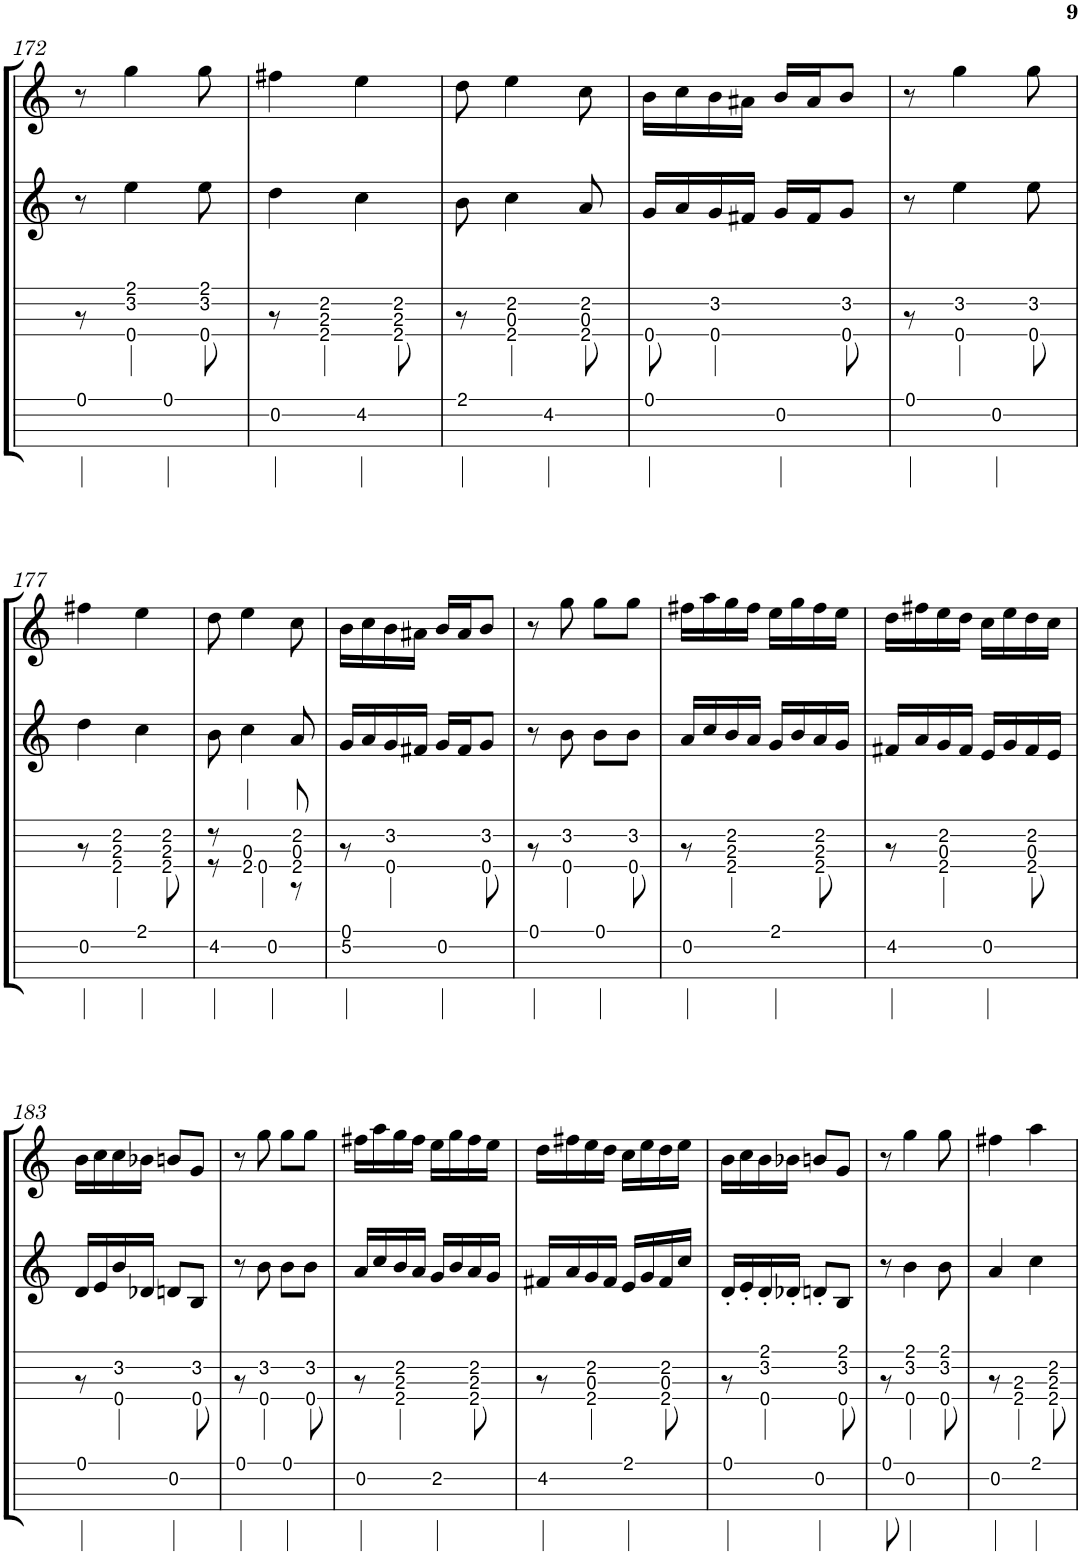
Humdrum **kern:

**kern	**kern	**kern	**kern
*part4	*part3	*part2	*part1
*staff4	*staff3	*staff2	*staff1
*I"Bass Guitar	*I"Ukulele	*I"Mandolin	*I"Mandolin
*	*	*I'Mdln	*I'Mdln
!!LO:PB:g=z
*	*	*clefG2	*clefG2
*k[]	*k[]	*k[]	*k[]
*M2/4	*M2/4	*M2/4	*M2/4
=172	=172	=172	=172
*	*	*^	*
4GG\	8r	8r	8ryy	8r
.	4G\ 4g\ 4b\	4ee\	4.ryy	4gg\
4GG\	.	.	.	.
.	8G\ 8g\ 8b\	8ee\	.	8gg\
*	*	*v	*v	*
=173	=173	=173	=173
4DD\	8r	4dd\	4ff#X\
.	4A\ 4d\ 4f#\	.	.
4FF#\	.	4cc\	4ee\
.	8A\ 8d\ 8f#\	.	.
=174	=174	=174	=174
4AA\	8r	8b\	8dd\
.	4A\ 4c\ 4f#\	4cc\	4ee\
4FF#\	.	.	.
.	8A\ 8c\ 8f#\	8a/	8cc\
=175	=175	=175	=175
4GG\	8G\	16g/LL	16b\LL
.	.	16a/	16cc\
.	4G\ 4g\	16g/	16b\
.	.	16f#X/JJ	16a#X\JJ
4DD\	.	16g/LL	16b/LL
.	.	16f#/J	16a#/J
.	8G\ 8g\	8g/J	8b/J
=176	=176	=176	=176
4GG\	8r	8r	8r
.	4G\ 4g\	4ee\	4gg\
4DD\	.	.	.
.	8G\ 8g\	8ee\	8gg\
!!LO:LB:g=z
=177	=177	=177	=177
4DD\	8r	4dd\	4ff#X\
.	4A\ 4d\ 4f#\	.	.
4AA\	.	4cc\	4ee\
.	8A\ 8d\ 8f#\	.	.
=178	=178	=178	=178
*	*^	*	*
4FF#\	8r	8r	8b\	8dd\
.	4A/ 4c/	4F#\	4cc\	4ee\
4DD\	.	.	.	.
.	8A/ 8c/ 8f#/	8r	8a/	8cc\
*	*v	*v	*	*
=179	=179	=179	=179
4GG\ 4GG\	8r	16g/LL	16b\LL
.	.	16a/	16cc\
.	4G\ 4g\	16g/	16b\
.	.	16f#X/JJ	16a#X\JJ
4DD\	.	16g/LL	16b/LL
.	.	16f#/J	16a#/J
.	8G\ 8g\	8g/J	8b/J
=180	=180	=180	=180
4GG\	8r	8r	8r
.	4G\ 4g\	8b\	8gg\
4GG\	.	8b\L	8gg\L
.	8G\ 8g\	8b\J	8gg\J
=181	=181	=181	=181
4DD\	8r	16a/LL	16ff#X\LL
.	.	16cc/	16aa\
.	4A\ 4d\ 4f#\	16b/	16gg\
.	.	16a/JJ	16ff#\JJ
4AA\	.	16g/LL	16ee\LL
.	.	16b/	16gg\
.	8A\ 8d\ 8f#\	16a/	16ff#\
.	.	16g/JJ	16ee\JJ
=182	=182	=182	=182
4FF#\	8r	16f#X/LL	16dd\LL
.	.	16a/	16ff#X\
.	4A\ 4c\ 4f#\	16g/	16ee\
.	.	16f#/JJ	16dd\JJ
4DD\	.	16e/LL	16cc\LL
.	.	16g/	16ee\
.	8A\ 8c\ 8f#\	16f#/	16dd\
.	.	16e/JJ	16cc\JJ
!!LO:LB:g=z
=183	=183	=183	=183
4GG\	8r	16d/LL	16b\LL
.	.	16e/	16cc\
.	4G\ 4g\	16b/	16cc\
.	.	16d-X/JJ	16b-X\JJ
4DD\	.	8dn/L	8bn/L
.	8G\ 8g\	8B/J	8g/J
=184	=184	=184	=184
4GG\	8r	8r	8r
.	4G\ 4g\	8b\	8gg\
4GG\	.	8b\L	8gg\L
.	8G\ 8g\	8b\J	8gg\J
=185	=185	=185	=185
4DD\	8r	16a/LL	16ff#X\LL
.	.	16cc/	16aa\
.	4A\ 4d\ 4f#\	16b/	16gg\
.	.	16a/JJ	16ff#\JJ
4EE\	.	16g/LL	16ee\LL
.	.	16b/	16gg\
.	8A\ 8d\ 8f#\	16a/	16ff#\
.	.	16g/JJ	16ee\JJ
=186	=186	=186	=186
4FF#\	8r	16f#X/LL	16dd\LL
.	.	16a/	16ff#X\
.	4A\ 4c\ 4f#\	16g/	16ee\
.	.	16f#/JJ	16dd\JJ
4AA\	.	16e/LL	16cc\LL
.	.	16g/	16ee\
.	8A\ 8c\ 8f#\	16f#/	16dd\
.	.	16cc/JJ	16ee\JJ
=187	=187	=187	=187
4GG\	8r	16d'/LL	16b\LL
.	.	16e'/	16cc\
.	4G\ 4g\ 4b\	16d'/	16b\
.	.	16d-X'/JJ	16b-X\JJ
4DD\	.	8dn'/L	8bn/L
.	8G\ 8g\ 8b\	8B/J	8g/J
=188	=188	=188	=188
8GG\	8r	8r	8r
4DD\	4G\ 4g\ 4b\	4b\	4gg\
8ryy	8G\ 8g\ 8b\	8b\	8gg\
=189	=189	=189	=189
4DD\	8r	4a/	4ff#X\
.	4A\ 4d\	.	.
4AA\	.	4cc\	4aa\
.	8A\ 8d\ 8f#\	.	.
=	=	=	=
*-	*-	*-	*-
